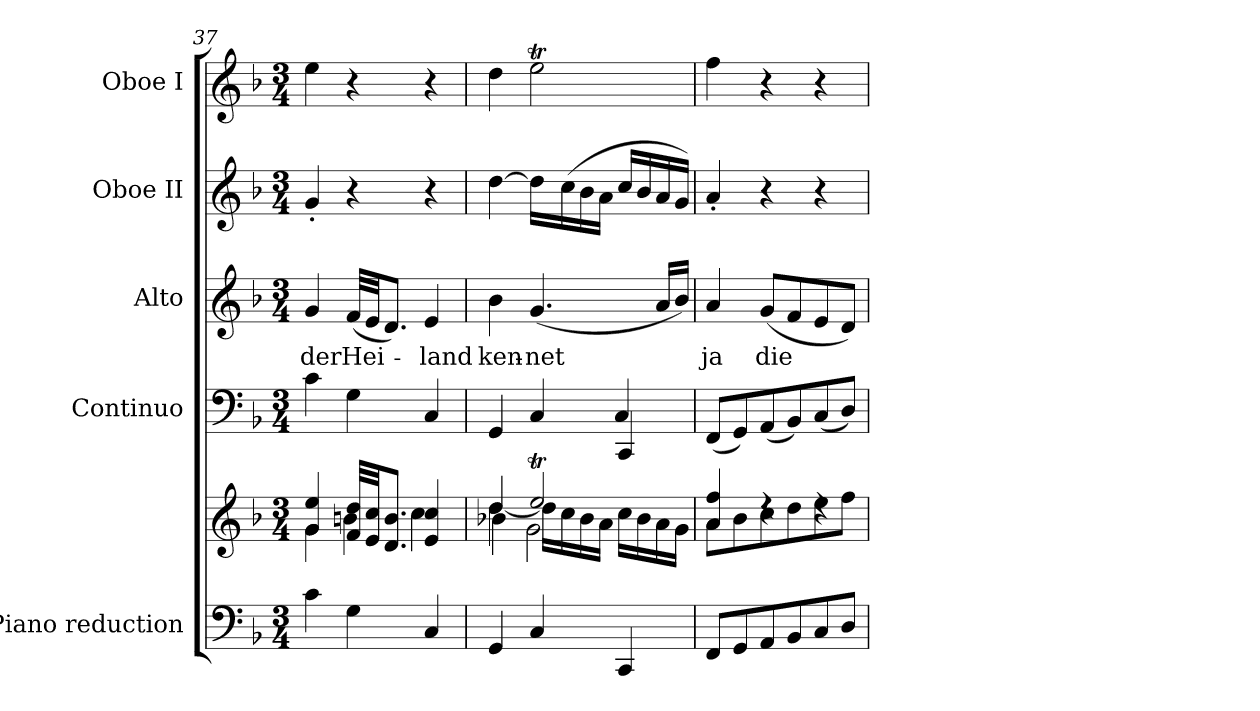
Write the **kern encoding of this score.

**kern	**kern	**kern	**kern	**text	**kern	**kern
*part5	*part5	*part4	*part3	*part3	*part2	*part1
*staff6	*staff5	*staff4	*staff3	*staff3	*staff2	*staff1
*I"Piano reduction	*	*I"Continuo	*I"Alto	*	*I"Oboe II	*I"Oboe I
*I'Pno	*	*	*	*	*I'Ob	*I'Ob
*clefF4	*clefG2	*clefF4	*clefG2	*	*clefG2	*clefG2
*k[b-]	*k[b-]	*k[b-]	*k[b-]	*	*k[b-]	*k[b-]
*M3/4	*M3/4	*M3/4	*M3/4	*	*M3/4	*M3/4
=37	=37	=37	=37	=37	=37	=37
*	*^	*	*	*	*	*
!	!	!	!	!	!LO:LY:b	!	!
4c\	4g/ 4ee/	4g\	4c\	4g/	der	4g'/	4ee\
!	!	!	!	!	!LO:LY:b	!	!
4G\	32f/ 32dd/LLL	4bn\	4G\	(<32f/LLL	Hei-	4r	4r
.	32e/ 32cc/JJ	.	.	32e/JJ	.	.	.
.	8.d/ 8.b/J	.	.	8.d/J)	.	.	.
!	!	!	!	!	!LO:LY:b	!	!
4C/	4e/ 4cc/	4cc\	4C/	4e/	-land	4r	4r
!!LO:PB:g=z
=38	=38	=38	=38	=38	=38	=38	=38
*	*	*^	*^	*	*	*	*
!	!	!	!	!	!	!	!LO:LY:b	!	!
4GG/	4dd/	[4dd\	4b-X\	4GG/	2ryy	4b-\	ken-	[4dd\	4dd\
!	!	!	!	!	!	!	!LO:LY:b	!	!
4C/	2eet/	16dd\LL]	2g\	4C/	.	(<4.g/	-net	16dd\LL]	2eet\
.	.	16cc\	.	.	.	.	.	(>16cc\	.
.	.	16b-\	.	.	.	.	.	16b-\	.
.	.	16a\JJ	.	.	.	.	.	16a\JJ	.
4CC/	.	16cc\LL	.	4CC/	4C!/	.	.	16cc/LL	.
.	.	16b-\	.	.	.	.	.	16b-/	.
.	.	16a\	.	.	.	16a/LL	.	16a/	.
.	.	16g\JJ	.	.	.	16b-/JJ)	.	16g/JJ)	.
*	*	*v	*v	*	*	*	*	*	*
*	*	*	*v	*v	*	*	*	*
=39	=39	=39	=39	=39	=39	=39	=39
!	!	!	!	!	!LO:LY:b	!	!
8FF/L	4a/ 4ff/	8a\L	(<8FF/L	4a/	ja	4a'/	4ff\
8GG/	.	8b-\	8GG/)	.	.	.	.
!	!	!	!	!	!LO:LY:b	!	!
8AA/	4rdd	8cc\	(<8AA/	(<8g/L	die	4r	4r
8BB-/	.	8dd\	8BB-/)	8f/	.	.	.
8C/	4rdd	8ee\	(<8C/	8e/	.	4r	4r
8D/J	.	8ff\J	8D/J)	8d/J)	.	.	.
*	*v	*v	*	*	*	*	*
=	=	=	=	=	=	=
*-	*-	*-	*-	*-	*-	*-
